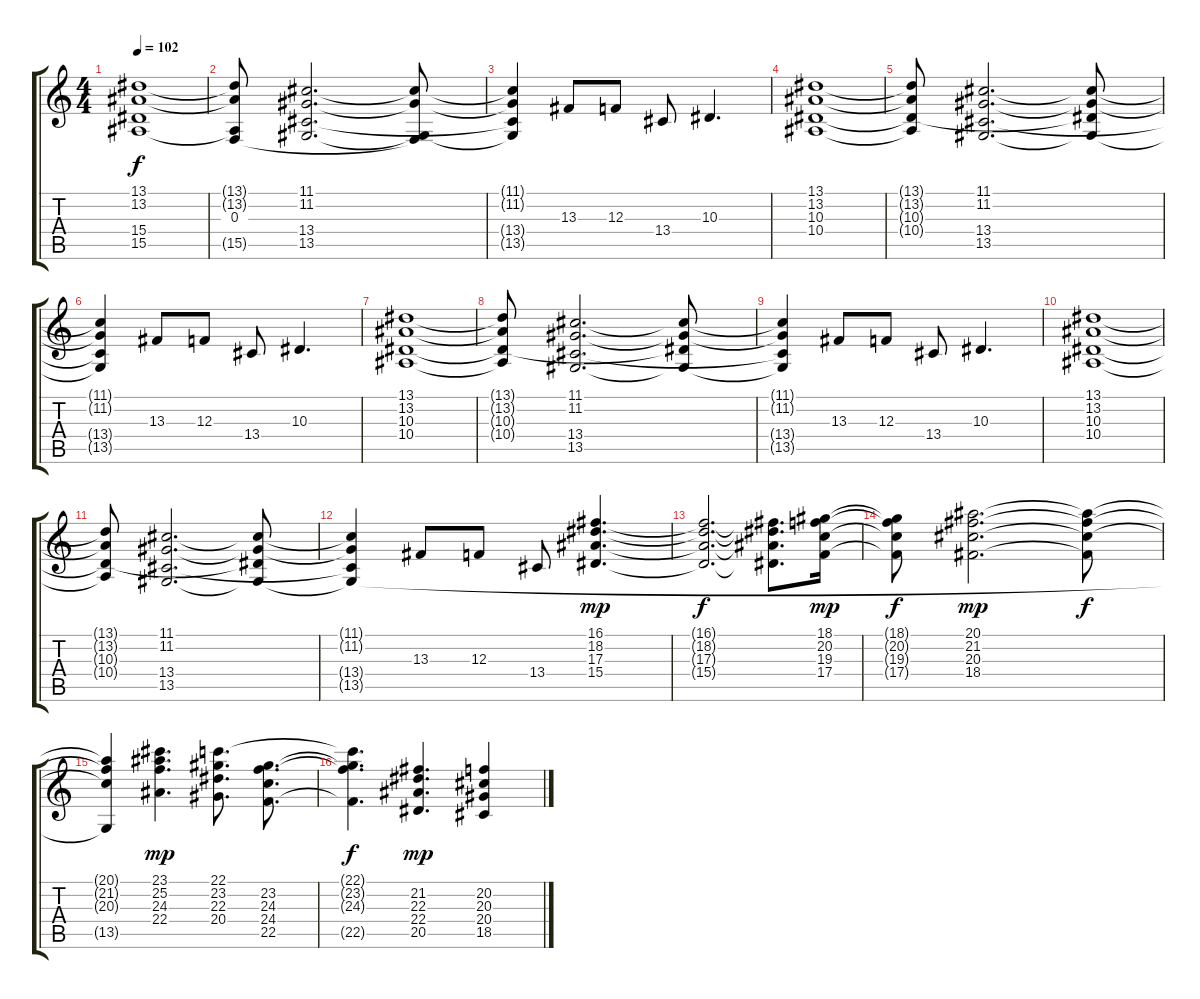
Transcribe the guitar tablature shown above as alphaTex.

\track "" {instrument choiraahs}
\staff {score tabs}
\tuning (D4 A3 F3 C3 G2 D2) {hide}
\ts (4 4)
\tempo 102
\clef g2
\ks c
(13.1 13.2 15.4 15.5).1{dy f} |
(13.1{t} 13.2{t} 0.3 15.5{t}).8 (11.1 11.2 13.4 13.5).2{d} (11.1{t} 11.2{t} 0.3{t} 13.5{t}).8 |
(11.1{t} 11.2{t} 13.4{t} 13.5{t}).4 13.3.8 12.3.8 13.4.8 10.3.4{d} |
(13.1 13.2 10.3 10.4).1 |
(13.1{t} 13.2{t} 10.3{t} 10.4{t}).8 (11.1 11.2 13.4 13.5).2{d} (11.1{t} 11.2{t} 10.3{t} 13.5{t}).8 |
(11.1{t} 11.2{t} 13.4{t} 13.5{t}).4 13.3.8 12.3.8 13.4.8 10.3.4{d} |
(13.1 13.2 10.3 10.4).1 |
(13.1{t} 13.2{t} 10.3{t} 10.4{t}).8 (11.1 11.2 13.4 13.5).2{d} (11.1{t} 11.2{t} 10.3{t} 13.5{t}).8 |
(11.1{t} 11.2{t} 13.4{t} 13.5{t}).4 13.3.8 12.3.8 13.4.8 10.3.4{d} |
(13.1 13.2 10.3 10.4).1 |
(13.1{t} 13.2{t} 10.3{t} 10.4{t}).8 (11.1 11.2 13.4 13.5).2{d} (11.1{t} 11.2{t} 10.3{t} 13.5{t}).8 |
(11.1{t} 11.2{t} 13.4{t} 13.5{t}).4 13.3.8 12.3.8 13.4.8 (16.1 18.2 17.3 15.4).4{d dy mp} |
(16.1{t} 18.2{t} 17.3{t} 15.4{t}).2{d dy f} (16.1{t} 18.2{t} 17.3{t} 15.4{t}).8{d} (18.1 20.2 19.3 17.4).16{dy mp} |
(18.1{t} 20.2{t} 19.3{t} 17.4{t}).8{dy f} (20.1 21.2 20.3 18.4).2{d dy mp} (20.1{t} 21.2{t} 20.3{t} 18.4{t}).8{dy f} |
(20.1{t} 21.2{t} 20.3{t} 13.5{t}).4 (23.1 25.2 24.3 22.4).4{d dy mp} (22.1 23.2 22.3 20.4).8{d} (23.2 24.3 24.4 22.5).8{d} |
(22.1{t} 23.2{t} 24.3{t} 22.5{t}).4{d dy f} (21.2 22.3 22.4 20.5).4{d dy mp} (20.2 20.3 20.4 18.5).4
